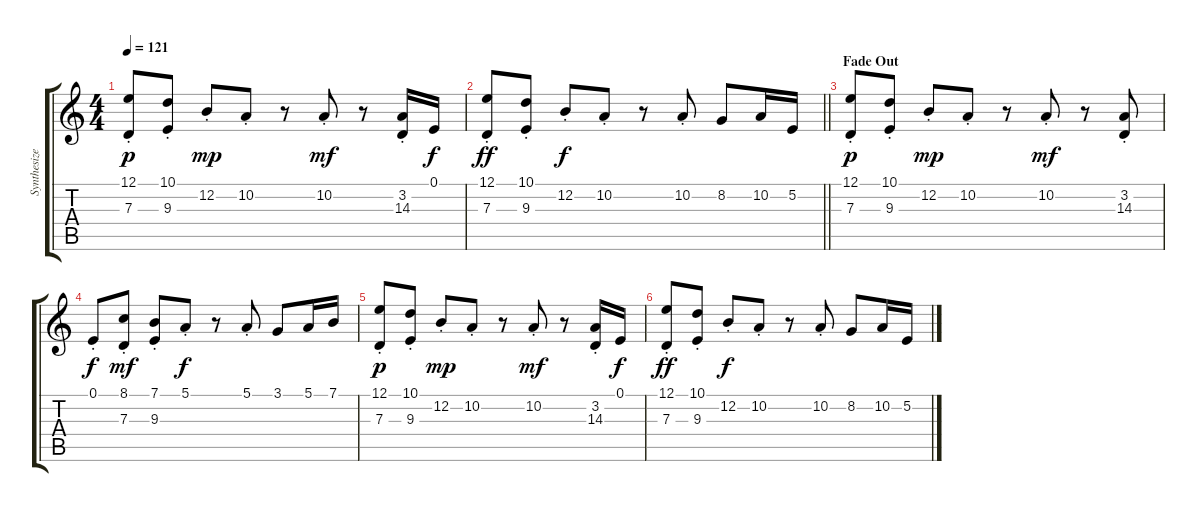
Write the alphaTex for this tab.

\track ("Synthesizer" "Synthesize") {instrument lead1square}
\staff {score tabs}
\tuning (E4 B3 G3 D3 A2 E2) {hide}
\ts (4 4)
\tempo 121
\clef g2
\ks c
(12.1{st} 7.3{st}).8{dy p} (10.1{st} 9.3{st}).8 12.2{st}.8{dy mp} 10.2{st}.8 r.8 10.2{st}.8{dy mf} r.8 (3.2{st} 14.3{st}).16 0.1.16{dy f} |
\barLineRight lightlight
(12.1{st} 7.3{st}).8{dy ff} (10.1{st} 9.3{st}).8 12.2{st}.8{dy f} 10.2{st}.8 r.8 10.2{st}.8 8.2.8 10.2.16 5.2.16 |
\section ("" "Fade Out")
(12.1{st} 7.3{st}).8{dy p} (10.1{st} 9.3{st}).8 12.2{st}.8{dy mp} 10.2{st}.8 r.8 10.2{st}.8{dy mf} r.8 (3.2{st} 14.3{st}).8 |
0.1{st}.8{dy f} (8.1{st} 7.3{st}).8{dy mf} (7.1{st} 9.3{st}).8 5.1{st}.8{dy f} r.8 5.1{st}.8 3.1.8 5.1.16 7.1.16 |
(12.1{st} 7.3{st}).8{dy p} (10.1{st} 9.3{st}).8 12.2{st}.8{dy mp} 10.2{st}.8 r.8 10.2{st}.8{dy mf} r.8 (3.2{st} 14.3{st}).16 0.1.16{dy f} |
(12.1{st} 7.3{st}).8{dy ff} (10.1{st} 9.3{st}).8 12.2{st}.8{dy f} 10.2{st}.8 r.8 10.2{st}.8 8.2.8 10.2.16 5.2.16
